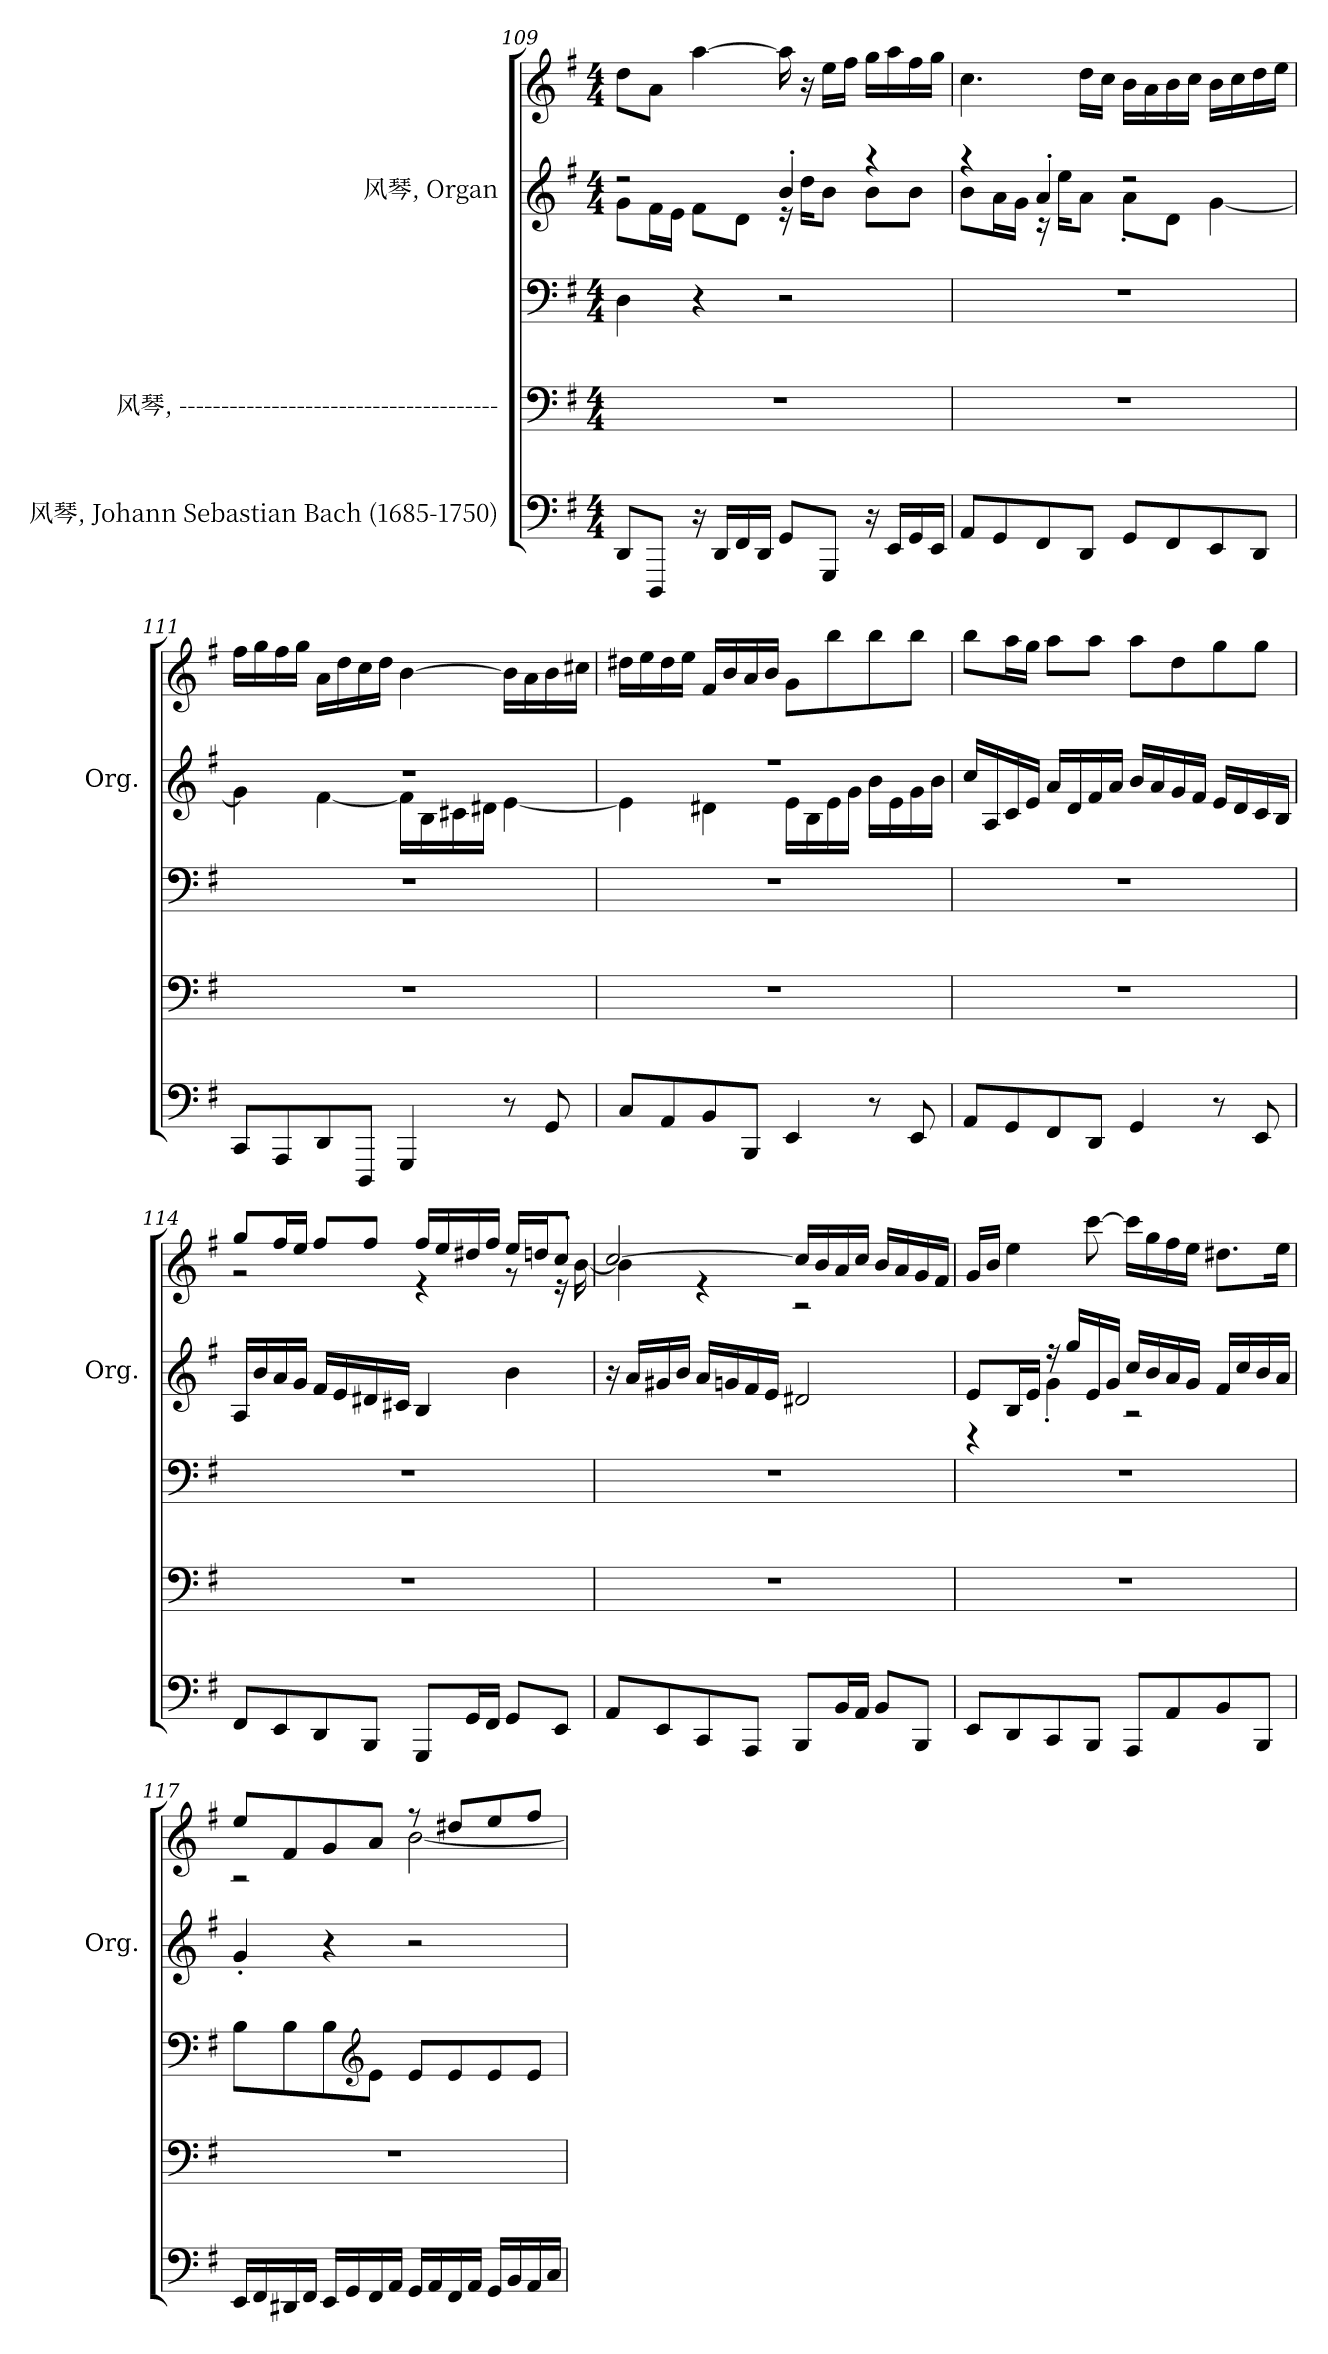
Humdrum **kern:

**kern	**kern	**kern	**kern	**kern
*part3	*part2	*part2	*part1	*part1
*staff5	*staff4	*staff3	*staff2	*staff1
*I"风琴, Johann Sebastian Bach   (1685-1750)	*I"风琴, --------------------------------------	*	*I"风琴, Organ	*
*	*	*	*I'Org.	*
*clefF4	*clefF4	*clefF4	*clefG2	*clefG2
*k[f#]	*k[f#]	*k[f#]	*k[f#]	*k[f#]
*M4/4	*M4/4	*M4/4	*M4/4	*M4/4
=109	=109	=109	=109	=109
*	*	*	*^	*
8DD/L	1r	4D\	2r	8g\L	8dd\L
8DDD/J	.	.	.	16f#\L	8a\J
.	.	.	.	16e\JJ	.
16r	.	4r	.	8f#\L	[4aa\
16DD/LL	.	.	.	.	.
16FF#/	.	.	.	8d\J	.
16DD/JJ	.	.	.	.	.
8GG/L	.	2r	4b'/	16r	16aa\]
.	.	.	.	16dd\KL	16r
8GGG/J	.	.	.	8b\J	16ee\LL
.	.	.	.	.	16ff#\JJ
16r	.	.	4r	8b\L	16gg\LL
16EE/LL	.	.	.	.	16aa\
16GG/	.	.	.	8b\J	16ff#\
16EE/JJ	.	.	.	.	16gg\JJ
!!LO:LB:g=z
=110	=110	=110	=110	=110	=110
8AA/L	1r	1r	4r	8b\L	4.cc\
8GG/	.	.	.	16a\L	.
.	.	.	.	16g\JJ	.
8FF#/	.	.	4a'/	16r	.
.	.	.	.	16ee\KL	.
8DD/J	.	.	.	8a\J	16dd\LL
.	.	.	.	.	16cc\JJ
8GG/L	.	.	2r	8a'\L	16b\LL
.	.	.	.	.	16a\
8FF#/	.	.	.	8d\J	16b\
.	.	.	.	.	16cc\JJ
8EE/	.	.	.	[4g\	16b\LL
.	.	.	.	.	16cc\
8DD/J	.	.	.	.	16dd\
.	.	.	.	.	16ee\JJ
=111	=111	=111	=111	=111	=111
8CC/L	1r	1r	1r	4g\]	16ff#\LL
.	.	.	.	.	16gg\
8AAA/	.	.	.	.	16ff#\
.	.	.	.	.	16gg\JJ
8DD/	.	.	.	[4f#\	16a\LL
.	.	.	.	.	16dd\
8DDD/J	.	.	.	.	16cc\
.	.	.	.	.	16dd\JJ
4GGG/	.	.	.	16f#\LL]	[4b\
.	.	.	.	16B\	.
.	.	.	.	16c#X\	.
.	.	.	.	16d#X\JJ	.
8r	.	.	.	[4e\	16b\LL]
.	.	.	.	.	16a\
8GG/	.	.	.	.	16b\
.	.	.	.	.	16cc#X\JJ
!!LO:PB:g=z
=112	=112	=112	=112	=112	=112
8C/L	1r	1r	1r	4e\]	16dd#X\LL
.	.	.	.	.	16ee\
8AA/	.	.	.	.	16dd#\
.	.	.	.	.	16ee\JJ
8BB/	.	.	.	4d#X\	16f#/LL
.	.	.	.	.	16b/
8BBB/J	.	.	.	.	16a/
.	.	.	.	.	16b/JJ
4EE/	.	.	.	16e\LL	8g\L
.	.	.	.	16B\	.
.	.	.	.	16e\	8bb\
.	.	.	.	16g\JJ	.
8r	.	.	.	16b\LL	8bb\
.	.	.	.	16e\	.
8EE/	.	.	.	16g\	8bb\J
.	.	.	.	16b\JJ	.
*	*	*	*v	*v	*
=113	=113	=113	=113	=113
8AA/L	1r	1r	16cc/LL	8bb\L
.	.	.	16A/	.
8GG/	.	.	16c/	16aa\L
.	.	.	16e/JJ	16gg\JJ
8FF#/	.	.	16a/LL	8aa\L
.	.	.	16d/	.
8DD/J	.	.	16f#/	8aa\J
.	.	.	16a/JJ	.
4GG/	.	.	16b/LL	8aa\L
.	.	.	16a/	.
.	.	.	16g/	8dd\
.	.	.	16f#/JJ	.
8r	.	.	16e/LL	8gg\
.	.	.	16d/	.
8EE/	.	.	16c/	8gg\J
.	.	.	16B/JJ	.
!!LO:LB:g=z
=114	=114	=114	=114	=114
*	*	*	*	*^
8FF#/L	1r	1r	16A/LL	8gg/L	2r
.	.	.	16b/	.	.
8EE/	.	.	16a/	16ff#/L	.
.	.	.	16g/JJ	16ee/JJ	.
8DD/	.	.	16f#/LL	8ff#/L	.
.	.	.	16e/	.	.
8BBB/J	.	.	16d#X/	8ff#/J	.
.	.	.	16c#X/JJ	.	.
8GGG/L	.	.	4B/	16ff#/LL	4r
.	.	.	.	16ee/	.
16GG/L	.	.	.	16dd#X/	.
16FF#/JJ	.	.	.	16ff#/JJ	.
8GG/L	.	.	4b\	16ee/LL	8r
.	.	.	.	16ddn/J	.
8EE/J	.	.	.	8cc'/J	16r
.	.	.	.	.	[16b\
=115	=115	=115	=115	=115	=115
8AA/L	1r	1r	16r	[2cc/	4b\]
.	.	.	16a/LL	.	.
8EE/	.	.	16g#X/	.	.
.	.	.	16b/JJ	.	.
8CC/	.	.	16a/LL	.	4r
.	.	.	16gn/	.	.
8AAA/J	.	.	16f#/	.	.
.	.	.	16e/JJ	.	.
8BBB/L	.	.	2d#X/	16cc/LL]	2r
.	.	.	.	16b/	.
16BB/L	.	.	.	16a/	.
16AA/JJ	.	.	.	16cc/JJ	.
8BB/L	.	.	.	16b/LL	.
.	.	.	.	16a/	.
8BBB/J	.	.	.	16g/	.
.	.	.	.	16f#/JJ	.
*	*	*	*	*v	*v
!!LO:PB:g=z
=116	=116	=116	=116	=116
*	*	*	*^	*
8EE/L	1r	1r	8e/L	4r	16g/LL
.	.	.	.	.	16b/JJ
8DD/	.	.	16B/L	.	4ee\
.	.	.	16e/JJ	.	.
8CC/	.	.	16r	4g'\	.
.	.	.	16gg/LL	.	.
8BBB/J	.	.	16e/	.	[8ccc\
.	.	.	16g/JJ	.	.
8AAA/L	.	.	16cc/LL	2r	16ccc\LL]
.	.	.	16b/	.	16gg\
8AA/	.	.	16a/	.	16ff#\
.	.	.	16g/JJ	.	16ee\JJ
8BB/	.	.	16f#/LL	.	8.dd#X\L
.	.	.	16cc/	.	.
8BBB/J	.	.	16b/	.	.
.	.	.	16a/JJ	.	16ee\Jk
*	*	*	*v	*v	*
=117	=117	=117	=117	=117
*	*	*	*	*^
16EE/LL	1r	8B\L	4g'/	8ee/L	2r
16FF#/	.	.	.	.	.
16DD#X/	.	8B\	.	8f#/	.
16FF#/JJ	.	.	.	.	.
16EE/LL	.	8B\	4r	8g/	.
16GG/	.	.	.	.	.
*	*	*clefG2	*	*	*
16FF#/	.	8e\J	.	8a/J	.
16AA/JJ	.	.	.	.	.
16GG/LL	.	8e/L	2r	8r	[2b\
16AA/	.	.	.	.	.
16FF#/	.	8e/	.	8dd#X/L	.
16AA/JJ	.	.	.	.	.
16GG/LL	.	8e/	.	8ee/	.
16BB/	.	.	.	.	.
16AA/	.	8e/J	.	8ff#/J	.
16C/JJ	.	.	.	.	.
*	*	*	*	*v	*v
=	=	=	=	=
*-	*-	*-	*-	*-
